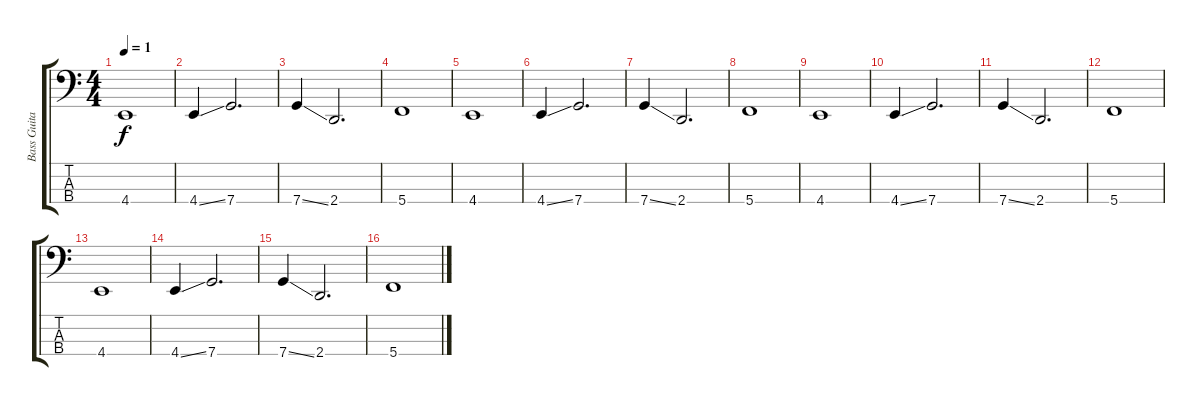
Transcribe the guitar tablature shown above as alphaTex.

\track ("Bass Guitar" "Bass Guita") {instrument electricbassfinger}
\staff {score tabs}
\tuning (F2 C2 G1 C1) {hide}
\ts (4 4)
\tempo 1
\clef f4
\ks c
4.4.1{dy f} |
4.4{ss}.4 7.4.2{d} |
7.4{ss}.4 2.4.2{d} |
5.4.1 |
4.4.1 |
4.4{ss}.4 7.4.2{d} |
7.4{ss}.4 2.4.2{d} |
5.4.1 |
4.4.1 |
4.4{ss}.4 7.4.2{d} |
7.4{ss}.4 2.4.2{d} |
5.4.1 |
4.4.1 |
4.4{ss}.4 7.4.2{d} |
7.4{ss}.4 2.4.2{d} |
5.4.1
